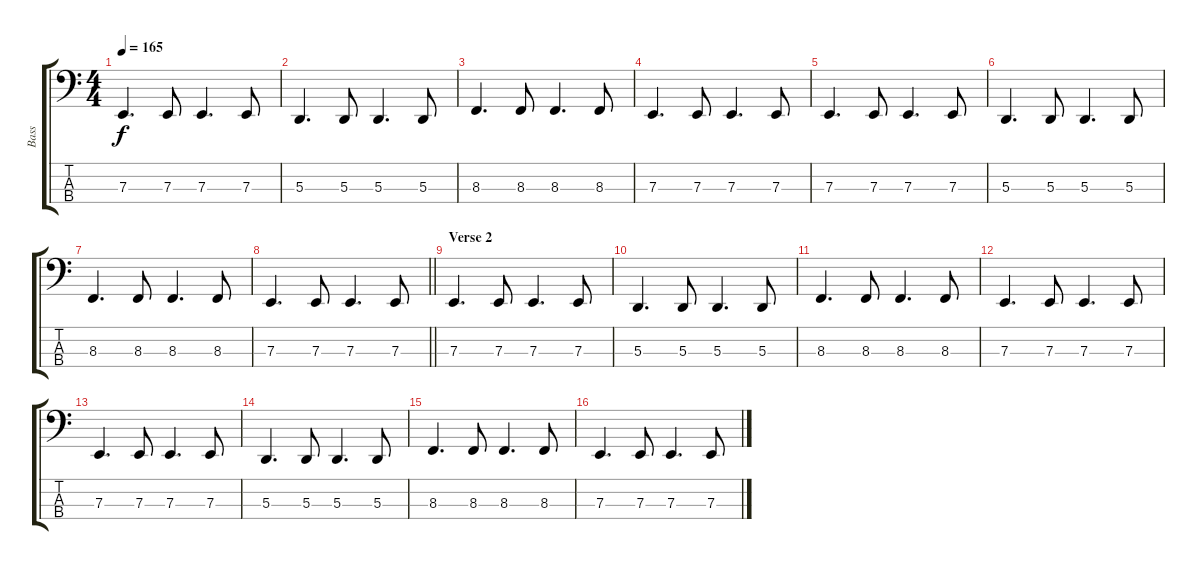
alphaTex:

\track ("Bass" "Bass") {instrument synthvoice}
\staff {score tabs}
\tuning (G2 D2 A1 E1) {hide}
\ts (4 4)
\tempo 165
\clef f4
\ks c
7.3.4{d dy f} 7.3.8 7.3.4{d} 7.3.8 |
5.3.4{d} 5.3.8 5.3.4{d} 5.3.8 |
8.3.4{d} 8.3.8 8.3.4{d} 8.3.8 |
7.3.4{d} 7.3.8 7.3.4{d} 7.3.8 |
7.3.4{d} 7.3.8 7.3.4{d} 7.3.8 |
5.3.4{d} 5.3.8 5.3.4{d} 5.3.8 |
8.3.4{d} 8.3.8 8.3.4{d} 8.3.8 |
\barLineRight lightlight
7.3.4{d} 7.3.8 7.3.4{d} 7.3.8 |
\section ("" "Verse 2")
7.3.4{d} 7.3.8 7.3.4{d} 7.3.8 |
5.3.4{d} 5.3.8 5.3.4{d} 5.3.8 |
8.3.4{d} 8.3.8 8.3.4{d} 8.3.8 |
7.3.4{d} 7.3.8 7.3.4{d} 7.3.8 |
7.3.4{d} 7.3.8 7.3.4{d} 7.3.8 |
5.3.4{d} 5.3.8 5.3.4{d} 5.3.8 |
8.3.4{d} 8.3.8 8.3.4{d} 8.3.8 |
7.3.4{d} 7.3.8 7.3.4{d} 7.3.8
